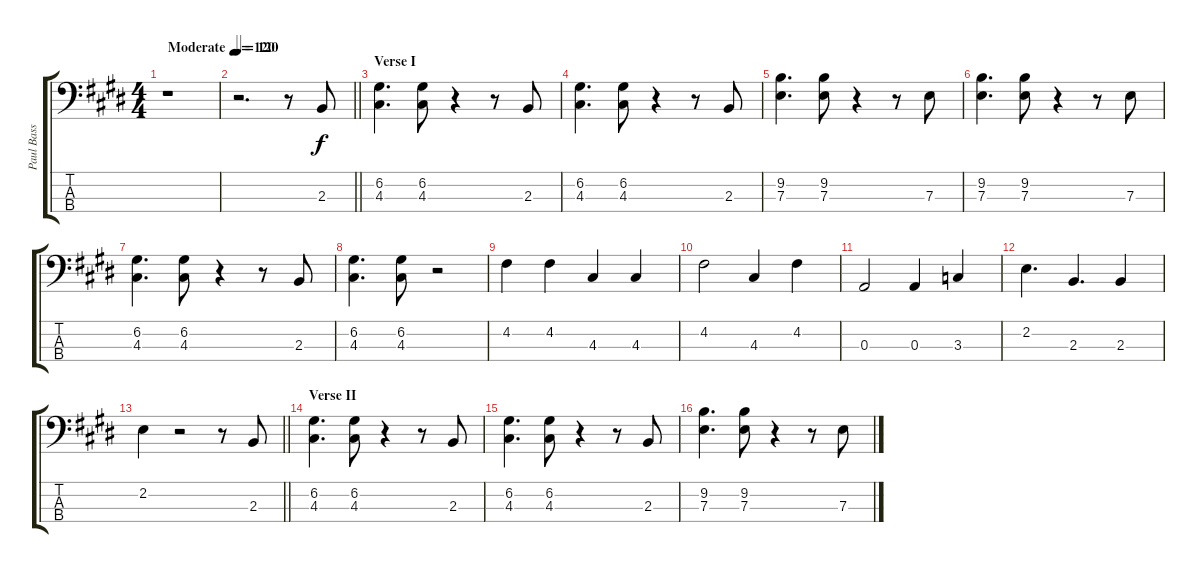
\track ("Paul Bass" "Paul Bass") {instrument electricbassfinger}
\staff {score tabs}
\tuning (G2 D2 A1 E1) {hide}
\ts (4 4)
\tempo (120 "Moderate")
\clef f4
\ks e
r.1{dy f instrument electricbassfinger} |
\tempo 120
\barLineRight lightlight
r.2{d} r.8 2.3.8 |
\section ("" "Verse I")
(6.2 4.3).4{d} (6.2 4.3).8 r.4 r.8 2.3.8 |
(6.2 4.3).4{d} (6.2 4.3).8 r.4 r.8 2.3.8 |
(9.2 7.3).4{d} (9.2 7.3).8 r.4 r.8 7.3.8 |
(9.2 7.3).4{d} (9.2 7.3).8 r.4 r.8 7.3.8 |
(6.2 4.3).4{d} (6.2 4.3).8 r.4 r.8 2.3.8 |
(6.2 4.3).4{d} (6.2 4.3).8 r.2 |
4.2.4 4.2.4 4.3.4 4.3.4 |
4.2.2 4.3.4 4.2.4 |
0.3.2 0.3.4 3.3.4 |
2.2.4{d} 2.3.4{d} 2.3.4 |
\barLineRight lightlight
2.2.4 r.2 r.8 2.3.8 |
\section ("" "Verse II")
(6.2 4.3).4{d} (6.2 4.3).8 r.4 r.8 2.3.8 |
(6.2 4.3).4{d} (6.2 4.3).8 r.4 r.8 2.3.8 |
(9.2 7.3).4{d} (9.2 7.3).8 r.4 r.8 7.3.8
